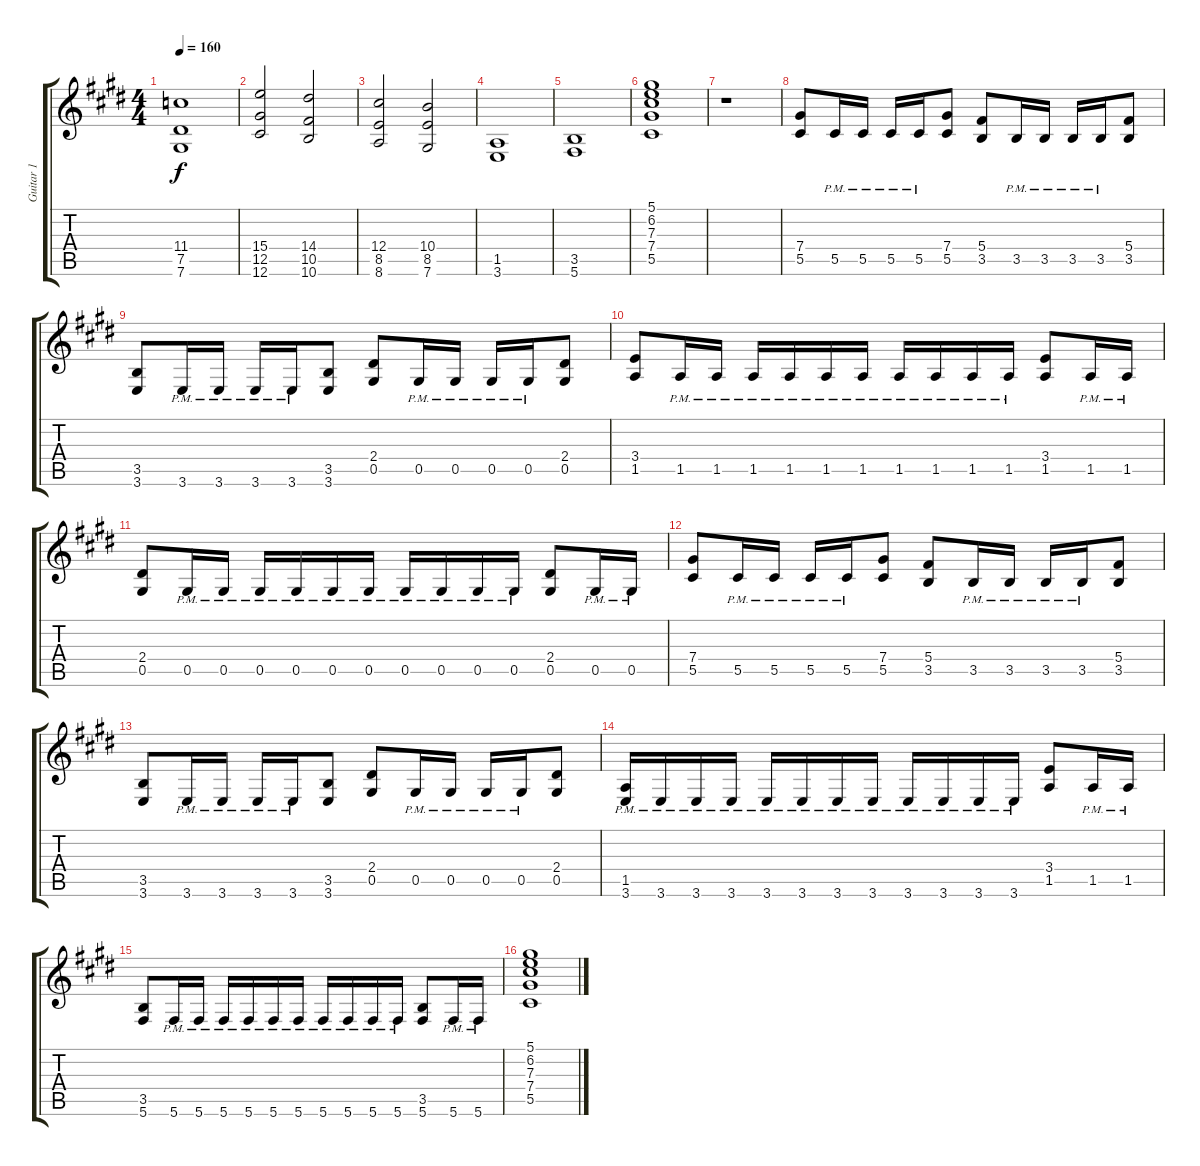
\track ("Guitar 1" "Guitar 1") {instrument overdrivenguitar}
\staff {score tabs}
\tuning (Eb4 Bb3 Gb3 Db3 Ab2 Db2) {hide}
\ts (4 4)
\tempo 160
\clef g2
\ks e
(11.4 7.5 7.6).1{dy f} |
(15.4 12.5 12.6).2 (14.4 10.5 10.6).2 |
(12.4 8.5 8.6).2 (10.4 8.5 7.6).2 |
(1.5 3.6).1 |
(3.5 5.6).1 |
(5.1 6.2 7.3 7.4 5.5).1 |
r.1 |
(7.4 5.5).8 5.5{pm}.16 5.5{pm}.16 5.5{pm}.16 5.5{pm}.16 (7.4 5.5).8 (5.4 3.5).8 3.5{pm}.16 3.5{pm}.16 3.5{pm}.16 3.5{pm}.16 (5.4 3.5).8 |
(3.5 3.6).8 3.6{pm}.16 3.6{pm}.16 3.6{pm}.16 3.6{pm}.16 (3.5 3.6).8 (2.4 0.5).8 0.5{pm}.16 0.5{pm}.16 0.5{pm}.16 0.5{pm}.16 (2.4 0.5).8 |
(3.4 1.5).8 1.5{pm}.16 1.5{pm}.16 1.5{pm}.16 1.5{pm}.16 1.5{pm}.16 1.5{pm}.16 1.5{pm}.16 1.5{pm}.16 1.5{pm}.16 1.5{pm}.16 (3.4 1.5).8 1.5{pm}.16 1.5{pm}.16 |
(2.4 0.5).8 0.5{pm}.16 0.5{pm}.16 0.5{pm}.16 0.5{pm}.16 0.5{pm}.16 0.5{pm}.16 0.5{pm}.16 0.5{pm}.16 0.5{pm}.16 0.5{pm}.16 (2.4 0.5).8 0.5{pm}.16 0.5{pm}.16 |
(7.4 5.5).8 5.5{pm}.16 5.5{pm}.16 5.5{pm}.16 5.5{pm}.16 (7.4 5.5).8 (5.4 3.5).8 3.5{pm}.16 3.5{pm}.16 3.5{pm}.16 3.5{pm}.16 (5.4 3.5).8 |
(3.5 3.6).8 3.6{pm}.16 3.6{pm}.16 3.6{pm}.16 3.6{pm}.16 (3.5 3.6).8 (2.4 0.5).8 0.5{pm}.16 0.5{pm}.16 0.5{pm}.16 0.5{pm}.16 (2.4 0.5).8 |
(1.5{pm} 3.6{pm}).16 3.6{pm}.16 3.6{pm}.16 3.6{pm}.16 3.6{pm}.16 3.6{pm}.16 3.6{pm}.16 3.6{pm}.16 3.6{pm}.16 3.6{pm}.16 3.6{pm}.16 3.6{pm}.16 (3.4 1.5).8 1.5{pm}.16 1.5{pm}.16 |
(3.5 5.6).8 5.6{pm}.16 5.6{pm}.16 5.6{pm}.16 5.6{pm}.16 5.6{pm}.16 5.6{pm}.16 5.6{pm}.16 5.6{pm}.16 5.6{pm}.16 5.6{pm}.16 (3.5 5.6).8 5.6{pm}.16 5.6{pm}.16 |
(5.1 6.2 7.3 7.4 5.5).1
